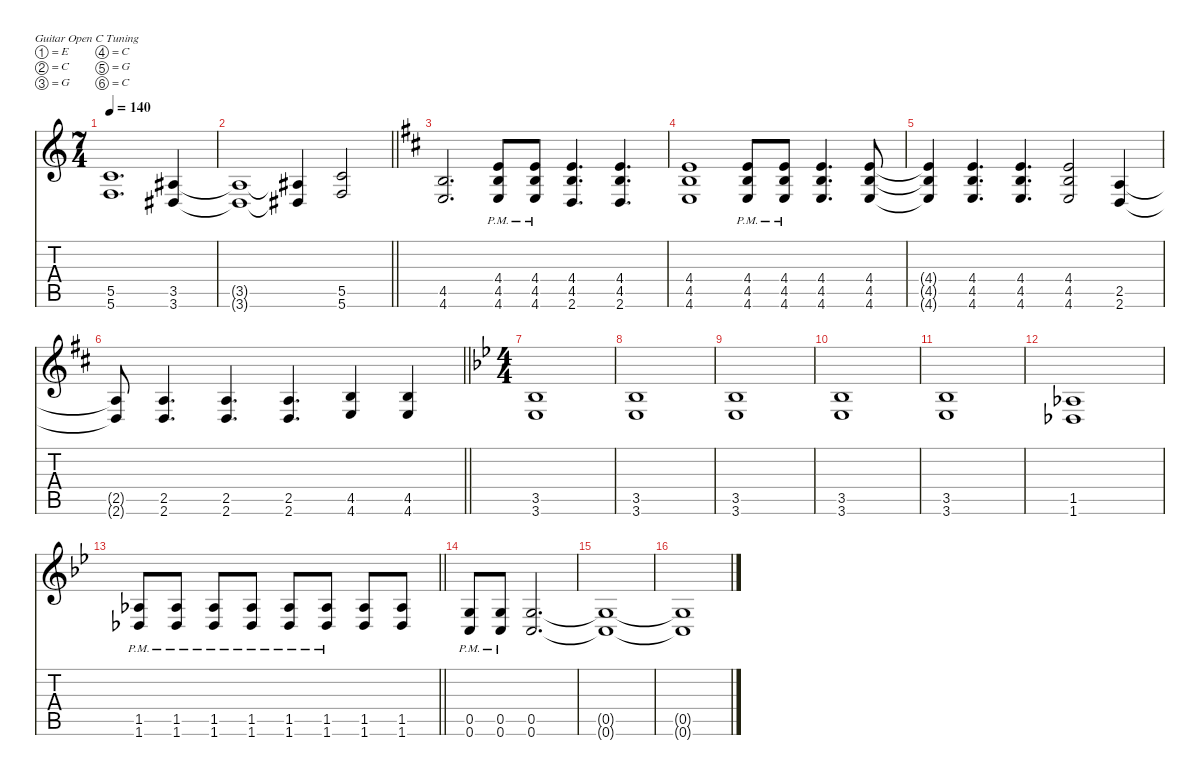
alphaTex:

\defaultSystemsLayout 4
\hideDynamics
\bracketExtendMode nobrackets
\singleTrackTrackNamePolicy hidden
\multiTrackTrackNamePolicy hidden
\firstSystemTrackNameMode fullname
\otherSystemsTrackNameOrientation horizontal
\track ("Guitar 2" "od.guit.") {instrument overdrivenguitar}
\staff {score tabs}
\tuning (E4 C4 G3 C3 G2 C2)
\ts (7 4)
\tempo 140
\clef g2
\ks aminor
(5.5{t} 5.6{t}).1{d dy f beam Up} (3.5{acc #} 3.6{acc #}).4{beam Up} |
\barLineRight lightlight
(3.5{t acc #} 3.6{t acc #}).1{beam Up} (3.5{t acc #} 3.6{t acc #}).4{beam Up} (5.5 5.6).2{beam Up} |
\ks bminor
(4.5{acc forcenatural} 4.6{acc forcenatural}).2{d beam Up} (4.4{acc forcenatural} 4.5{pm acc forcenatural} 4.6{pm acc forcenatural}).8{beam Up} (4.4{acc forcenatural} 4.5{pm acc forcenatural} 4.6{pm acc forcenatural}).8{beam Up} (4.4{acc forcenatural} 4.5{acc forcenatural} 2.6{acc forcenatural}).4{d beam Up} (4.4{acc forcenatural} 4.5{acc forcenatural} 2.6{acc forcenatural}).4{d beam Up} |
(4.4{acc forcenatural} 4.5{acc forcenatural} 4.6{acc forcenatural}).1{beam Up} (4.4{acc forcenatural} 4.5{pm acc forcenatural} 4.6{pm acc forcenatural}).8{beam Up} (4.4{acc forcenatural} 4.5{pm acc forcenatural} 4.6{pm acc forcenatural}).8{beam Up} (4.4{acc forcenatural} 4.5{acc forcenatural} 4.6{acc forcenatural}).4{d beam Up} (4.4{acc forcenatural} 4.5{acc forcenatural} 4.6{acc forcenatural}).8{beam Up} |
(4.4{t acc forcenatural} 4.5{t acc forcenatural} 4.6{t acc forcenatural}).4{beam Up} (4.4{acc forcenatural} 4.5{acc forcenatural} 4.6{acc forcenatural}).4{d beam Up} (4.4{acc forcenatural} 4.5{acc forcenatural} 4.6{acc forcenatural}).4{d beam Up} (4.4{acc forcenatural} 4.5{acc forcenatural} 4.6{acc forcenatural}).2{beam Up} (2.5{acc forcenatural} 2.6{acc forcenatural}).4{beam Up} |
\barLineRight lightlight
(2.5{t acc forcenatural} 2.6{t acc forcenatural}).8{beam Up} (2.5{acc forcenatural} 2.6{acc forcenatural}).4{d beam Up} (2.5{acc forcenatural} 2.6{acc forcenatural}).4{d beam Up} (2.5{acc forcenatural} 2.6{acc forcenatural}).4{d beam Up} (4.5{acc forcenatural} 4.6{acc forcenatural}).4{beam Up} (4.5{acc forcenatural} 4.6{acc forcenatural}).4{beam Up} |
\ts (4 4)
\beaming (8 2 2 2 2)
\ks gminor
(3.5{acc b} 3.6{acc b}).1{beam Up} |
(3.5{acc b} 3.6{acc b}).1{beam Up} |
(3.5{acc b} 3.6{acc b}).1{beam Up} |
(3.5{acc b} 3.6{acc b}).1{beam Up} |
(3.5{acc b} 3.6{acc b}).1{beam Up} |
(1.5{acc b} 1.6{acc b}).1{beam Up} |
\barLineRight lightlight
(1.5{pm acc b} 1.6{pm acc b}).8{beam Up} (1.5{pm acc b} 1.6{pm acc b}).8{beam Up} (1.5{pm acc b} 1.6{pm acc b}).8{beam Up} (1.5{pm acc b} 1.6{pm acc b}).8{beam Up} (1.5{pm acc b} 1.6{pm acc b}).8{beam Up} (1.5{pm acc b} 1.6{pm acc b}).8{beam Up} (1.5{acc b} 1.6{acc b}).8{beam Up} (1.5{acc b} 1.6{acc b}).8{beam Up} |
(0.5{pm acc forcenatural} 0.6{pm acc forcenatural}).8{beam Up} (0.5{pm acc forcenatural} 0.6{pm acc forcenatural}).8{beam Up} (0.5{acc forcenatural} 0.6{acc forcenatural}).2{d beam Up} |
(0.5{t acc forcenatural} 0.6{t acc forcenatural}).1{beam Up} |
(0.5{t acc forcenatural} 0.6{t acc forcenatural}).1{beam Up}
